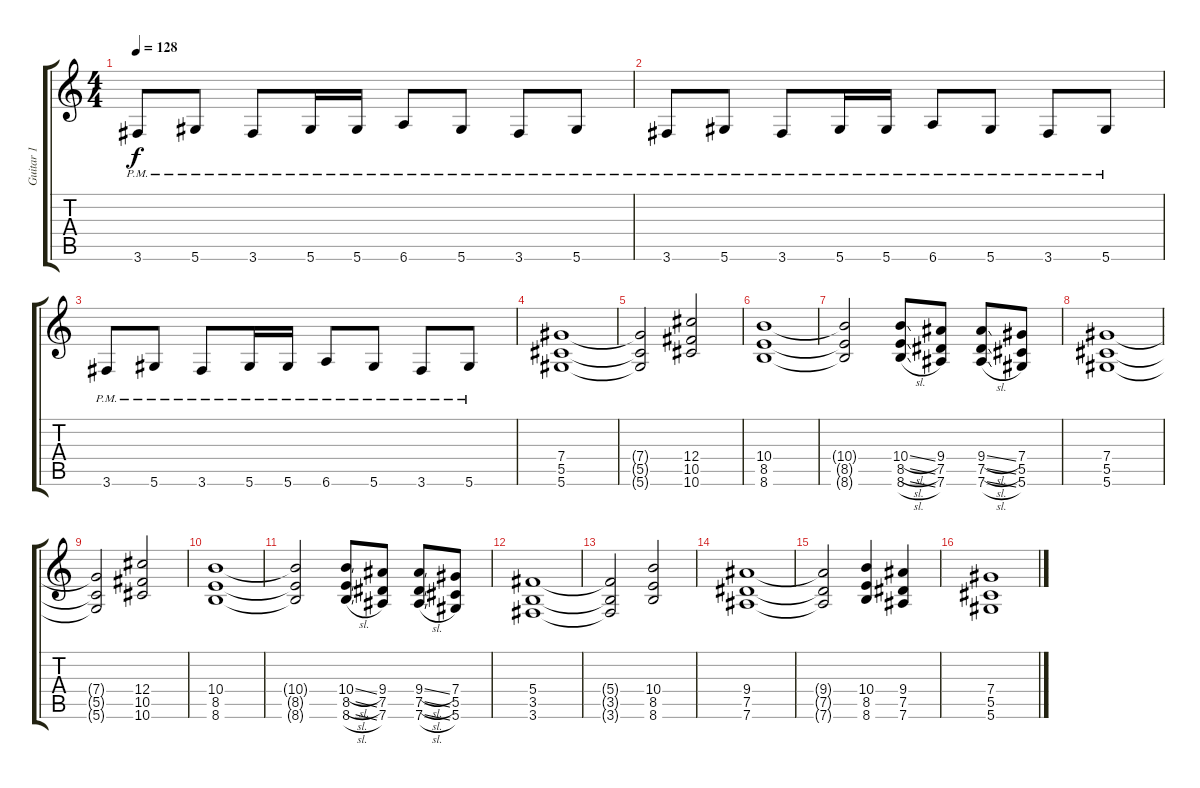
\track ("Guitar 1" "Guitar 1") {instrument acousticguitarsteel}
\staff {score tabs}
\tuning (Eb4 Bb3 Gb3 Db3 Ab2 Eb2) {hide}
\ts (4 4)
\tempo 128
\clef g2
\ks c
3.6{pm}.8{dy f} 5.6{pm}.8 3.6{pm}.8 5.6{pm}.16 5.6{pm}.16 6.6{pm}.8 5.6{pm}.8 3.6{pm}.8 5.6{pm}.8 |
3.6{pm}.8 5.6{pm}.8 3.6{pm}.8 5.6{pm}.16 5.6{pm}.16 6.6{pm}.8 5.6{pm}.8 3.6{pm}.8 5.6{pm}.8 |
3.6{pm}.8 5.6{pm}.8 3.6{pm}.8 5.6{pm}.16 5.6{pm}.16 6.6{pm}.8 5.6{pm}.8 3.6{pm}.8 5.6{pm}.8 |
\section ("" "")
(7.4 5.5 5.6).1{volume 13} |
(7.4{t} 5.5{t} 5.6{t}).2 (12.4 10.5 10.6).2 |
(10.4 8.5 8.6).1 |
(10.4{t} 8.5{t} 8.6{t}).2 (10.4{sl} 8.5{sl} 8.6{sl}).8 (9.4 7.5 7.6).8 (9.4{sl} 7.5{sl} 7.6{sl}).8 (7.4 5.5 5.6).8 |
(7.4 5.5 5.6).1 |
(7.4{t} 5.5{t} 5.6{t}).2 (12.4 10.5 10.6).2 |
(10.4 8.5 8.6).1 |
(10.4{t} 8.5{t} 8.6{t}).2 (10.4{sl} 8.5{sl} 8.6{sl}).8 (9.4 7.5 7.6).8 (9.4{sl} 7.5{sl} 7.6{sl}).8 (7.4 5.5 5.6).8 |
(5.4 3.5 3.6).1 |
(5.4{t} 3.5{t} 3.6{t}).2 (10.4 8.5 8.6).2 |
(9.4 7.5 7.6).1 |
(9.4{t} 7.5{t} 7.6{t}).2 (10.4 8.5 8.6).4 (9.4 7.5 7.6).4 |
(7.4 5.5 5.6).1
